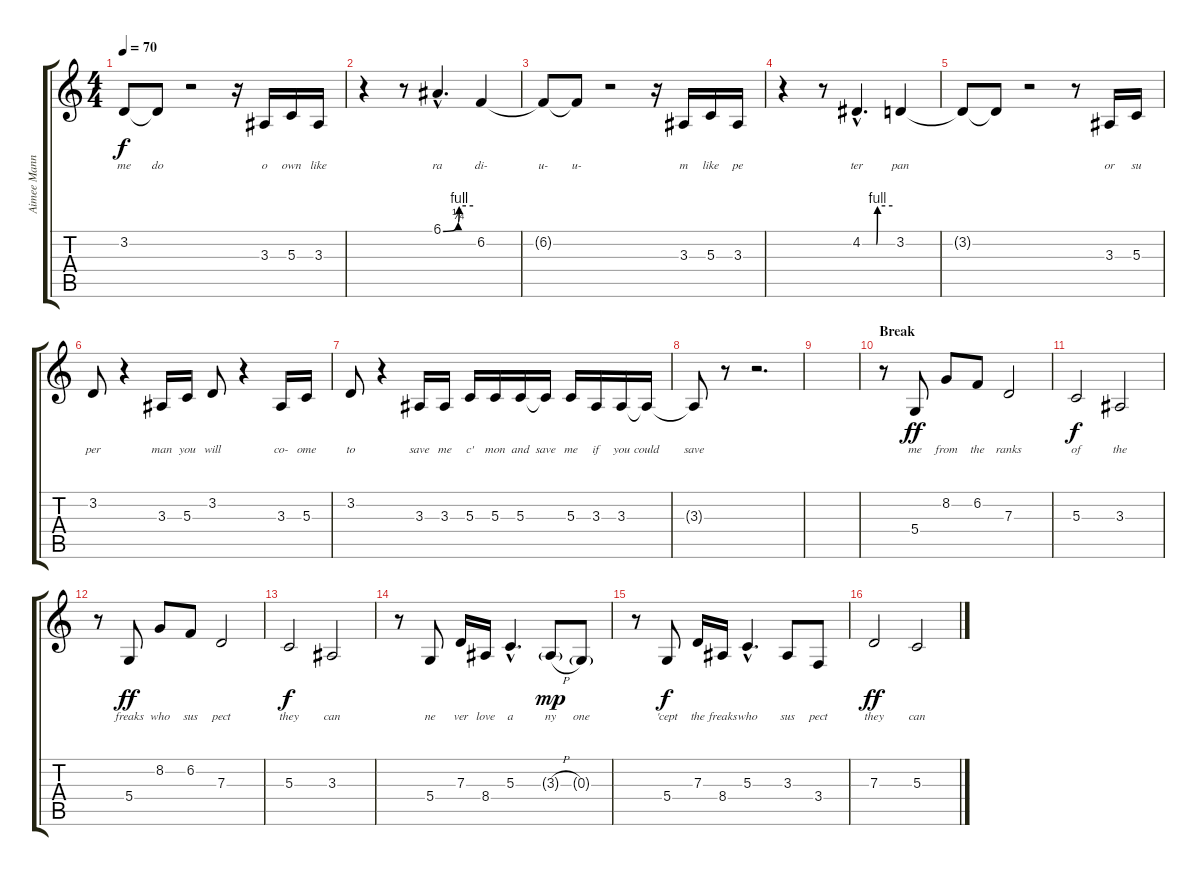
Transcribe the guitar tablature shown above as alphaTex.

\track ("Aimee Mann" "Aimee Mann") {instrument lead8bassandlead}
\staff {score tabs}
\tuning (E4 B3 G3 D3 A2 E2) {hide}
\ts (4 4)
\tempo 70
\clef g2
\ks c
3.2{t}.8{lyrics (0 "me") lyrics (1 "") lyrics (2 "") lyrics (3 "") lyrics (4 "") dy f} 3.2{t}.8{lyrics (0 "do") lyrics (1 "") lyrics (2 "") lyrics (3 "") lyrics (4 "")} r.2 r.16 3.3.16{lyrics (0 "o") lyrics (1 "") lyrics (2 "") lyrics (3 "") lyrics (4 "")} 5.3.16{lyrics (0 "own") lyrics (1 "") lyrics (2 "") lyrics (3 "") lyrics (4 "")} 3.3.16{lyrics (0 "like") lyrics (1 "") lyrics (2 "") lyrics (3 "") lyrics (4 "")} |
r.4 r.8 6.1{be (custom 0 0 30 1 32 4 60 4) hac}.4{d lyrics (0 "ra") lyrics (1 "") lyrics (2 "") lyrics (3 "") lyrics (4 "")} 6.2.4{lyrics (0 "di-") lyrics (1 "") lyrics (2 "") lyrics (3 "") lyrics (4 "")} |
6.2{t}.8{lyrics (0 "u-") lyrics (1 "") lyrics (2 "") lyrics (3 "") lyrics (4 "")} 6.2{t}.8{lyrics (0 "u-") lyrics (1 "") lyrics (2 "") lyrics (3 "") lyrics (4 "")} r.2 r.16 3.3.16{lyrics (0 "m") lyrics (1 "") lyrics (2 "") lyrics (3 "") lyrics (4 "")} 5.3.16{lyrics (0 "like") lyrics (1 "") lyrics (2 "") lyrics (3 "") lyrics (4 "")} 3.3.16{lyrics (0 "pe") lyrics (1 "") lyrics (2 "") lyrics (3 "") lyrics (4 "")} |
r.4 r.8 4.2{be (custom 0 0 28 0 30 4 60 4) hac}.4{d lyrics (0 "ter") lyrics (1 "") lyrics (2 "") lyrics (3 "") lyrics (4 "")} 3.2.4{lyrics (0 "pan") lyrics (1 "") lyrics (2 "") lyrics (3 "") lyrics (4 "")} |
3.2{t}.8{lyrics (0 "") lyrics (1 "") lyrics (2 "") lyrics (3 "") lyrics (4 "")} 3.2{t}.8{lyrics (0 "") lyrics (1 "") lyrics (2 "") lyrics (3 "") lyrics (4 "")} r.2 r.8 3.3.16{lyrics (0 "or") lyrics (1 "") lyrics (2 "") lyrics (3 "") lyrics (4 "")} 5.3.16{lyrics (0 "su") lyrics (1 "") lyrics (2 "") lyrics (3 "") lyrics (4 "")} |
3.2.8{lyrics (0 "per") lyrics (1 "") lyrics (2 "") lyrics (3 "") lyrics (4 "")} r.4 3.3.16{lyrics (0 "man") lyrics (1 "") lyrics (2 "") lyrics (3 "") lyrics (4 "")} 5.3.16{lyrics (0 "you") lyrics (1 "") lyrics (2 "") lyrics (3 "") lyrics (4 "")} 3.2.8{lyrics (0 "will") lyrics (1 "") lyrics (2 "") lyrics (3 "") lyrics (4 "")} r.4 3.3.16{lyrics (0 "co-") lyrics (1 "") lyrics (2 "") lyrics (3 "") lyrics (4 "")} 5.3.16{lyrics (0 "ome") lyrics (1 "") lyrics (2 "") lyrics (3 "") lyrics (4 "")} |
3.2.8{lyrics (0 "to") lyrics (1 "") lyrics (2 "") lyrics (3 "") lyrics (4 "")} r.4 3.3.16{lyrics (0 "save") lyrics (1 "") lyrics (2 "") lyrics (3 "") lyrics (4 "")} 3.3.16{lyrics (0 "me") lyrics (1 "") lyrics (2 "") lyrics (3 "") lyrics (4 "")} 5.3.16{lyrics (0 "c'") lyrics (1 "") lyrics (2 "") lyrics (3 "") lyrics (4 "")} 5.3.16{lyrics (0 "mon") lyrics (1 "") lyrics (2 "") lyrics (3 "") lyrics (4 "")} 5.3.16{lyrics (0 "and") lyrics (1 "") lyrics (2 "") lyrics (3 "") lyrics (4 "")} 5.3{t}.16{lyrics (0 "save") lyrics (1 "") lyrics (2 "") lyrics (3 "") lyrics (4 "")} 5.3.16{lyrics (0 "me") lyrics (1 "") lyrics (2 "") lyrics (3 "") lyrics (4 "")} 3.3.16{lyrics (0 "if") lyrics (1 "") lyrics (2 "") lyrics (3 "") lyrics (4 "")} 3.3.16{lyrics (0 "you") lyrics (1 "") lyrics (2 "") lyrics (3 "") lyrics (4 "")} 3.3{t}.16{lyrics (0 "could") lyrics (1 "") lyrics (2 "") lyrics (3 "") lyrics (4 "")} |
3.3{t}.8{lyrics (0 "save") lyrics (1 "") lyrics (2 "") lyrics (3 "") lyrics (4 "")} r.8 r.2{d} |
|
\section ("" "Break")
r.8 5.4.8{lyrics (0 "me") lyrics (1 "") lyrics (2 "") lyrics (3 "") lyrics (4 "") dy ff} 8.2.8{lyrics (0 "from") lyrics (1 "") lyrics (2 "") lyrics (3 "") lyrics (4 "")} 6.2.8{lyrics (0 "the") lyrics (1 "") lyrics (2 "") lyrics (3 "") lyrics (4 "")} 7.3.2{lyrics (0 "ranks") lyrics (1 "") lyrics (2 "") lyrics (3 "") lyrics (4 "")} |
5.3.2{lyrics (0 "of") lyrics (1 "") lyrics (2 "") lyrics (3 "") lyrics (4 "") dy f} 3.3.2{lyrics (0 "the") lyrics (1 "") lyrics (2 "") lyrics (3 "") lyrics (4 "")} |
r.8 5.4.8{lyrics (0 "freaks") lyrics (1 "") lyrics (2 "") lyrics (3 "") lyrics (4 "") dy ff} 8.2.8{lyrics (0 "who") lyrics (1 "") lyrics (2 "") lyrics (3 "") lyrics (4 "")} 6.2.8{lyrics (0 "sus") lyrics (1 "") lyrics (2 "") lyrics (3 "") lyrics (4 "")} 7.3.2{lyrics (0 "pect") lyrics (1 "") lyrics (2 "") lyrics (3 "") lyrics (4 "")} |
5.3.2{lyrics (0 "they") lyrics (1 "") lyrics (2 "") lyrics (3 "") lyrics (4 "") dy f} 3.3.2{lyrics (0 "can") lyrics (1 "") lyrics (2 "") lyrics (3 "") lyrics (4 "")} |
r.8 5.4.8{lyrics (0 "ne") lyrics (1 "") lyrics (2 "") lyrics (3 "") lyrics (4 "")} 7.3.16{lyrics (0 "ver") lyrics (1 "") lyrics (2 "") lyrics (3 "") lyrics (4 "")} 8.4.16{lyrics (0 "love") lyrics (1 "") lyrics (2 "") lyrics (3 "") lyrics (4 "")} 5.3{hac}.4{d lyrics (0 "a") lyrics (1 "") lyrics (2 "") lyrics (3 "") lyrics (4 "")} 3.3{h g}.8{lyrics (0 "ny") lyrics (1 "") lyrics (2 "") lyrics (3 "") lyrics (4 "") dy mp} 0.3{g}.8{lyrics (0 "one") lyrics (1 "") lyrics (2 "") lyrics (3 "") lyrics (4 "")} |
r.8 5.4.8{lyrics (0 "'cept") lyrics (1 "") lyrics (2 "") lyrics (3 "") lyrics (4 "") dy f} 7.3.16{lyrics (0 "the") lyrics (1 "") lyrics (2 "") lyrics (3 "") lyrics (4 "")} 8.4.16{lyrics (0 "freaks") lyrics (1 "") lyrics (2 "") lyrics (3 "") lyrics (4 "")} 5.3{hac}.4{d lyrics (0 "who") lyrics (1 "") lyrics (2 "") lyrics (3 "") lyrics (4 "")} 3.3.8{lyrics (0 "sus") lyrics (1 "") lyrics (2 "") lyrics (3 "") lyrics (4 "")} 3.4.8{lyrics (0 "pect") lyrics (1 "") lyrics (2 "") lyrics (3 "") lyrics (4 "")} |
7.3.2{lyrics (0 "they") lyrics (1 "") lyrics (2 "") lyrics (3 "") lyrics (4 "") dy ff} 5.3.2{lyrics (0 "can") lyrics (1 "") lyrics (2 "") lyrics (3 "") lyrics (4 "")}
